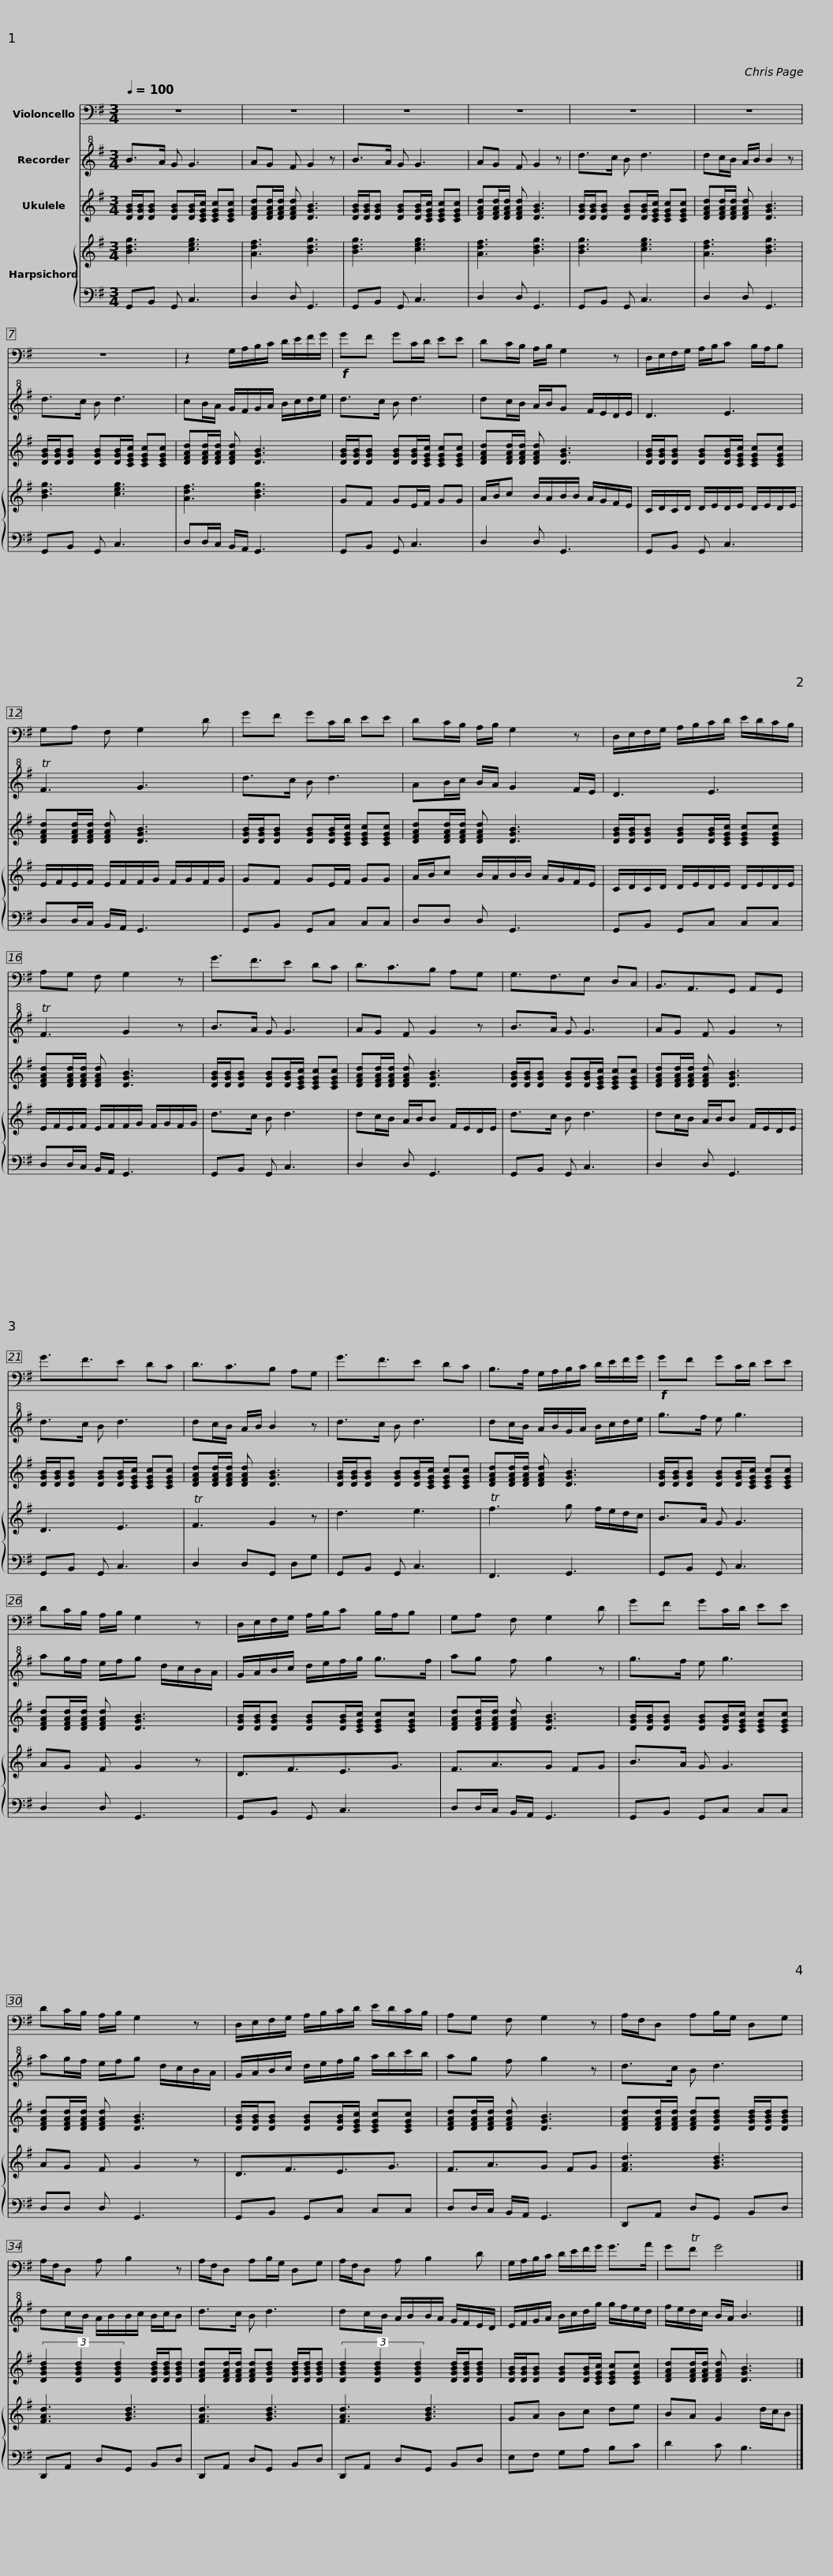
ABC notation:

X:1
%%score 1 2 3 { 4 | 5 }
L:1/8
Q:1/4=100
M:3/4
I:linebreak $
K:G
V:1 bass
V:2 treble+8
V:3 treble
V:4 treble
V:5 bass
V:1
 z6 | z6 | z6 | z6 |$ z6 | %5
 z6 | z6 | z2 G,/A,/B,/C/ D/E/F/G/ |$!f! GF GC/D/ EE | DC/B,/ A,/B,/ G,2 z | %10
 D,/E,/F,/G,/ A,/B,/C B,/A,/B, |$ G,A, F, G,2 D | GF GC/D/ EE | DC/B,/ A,/B,/ G,2 z |$ D,/E,/F,/G,/ A,/B,/C/D/ E/D/C/B,/ | %15
 A,G, F, G,2 z | G3/2F3/2E DC | D3/2C3/2B, A,G, |$ G,3/2F,3/2E, D,C, | B,,3/2A,,3/2G,, A,,G,, | %20
 G3/2F3/2E DC | D3/2C3/2B, A,G, |$ G3/2F3/2E DC | B,>A, G,/A,/B,/C/ D/E/F/G/ |!f! GF GC/D/ EE | %25
 DC/B,/ A,/B,/ G,2 z |$ D,/E,/F,/G,/ A,/B,/C B,/A,/B, | G,A, F, G,2 D | GF GC/D/ EE | DC/B,/ A,/B,/ G,2 z |$ %30
 D,/E,/F,/G,/ A,/B,/C/D/ E/D/C/B,/ | A,G, F, G,2 z | A,/F,/D, A,B,/G,/ D,G, | A,/F,/D, A, B,2 z |$ A,/F,/D, A,B,/G,/ D,G, | %35
 A,/F,/D, A, B,2 D | G,/A,/B,/C/ D/E/F/G/ G>A |$ GTF G4 |] %38
V:2
 B>A G G3 | AG F G2 z | B>A G G3 | AG F G2 z |$ d>c B d3 | %5
 dc/B/ A/B/ B2 z | d>c B d3 | cB/A/ G/F/G/A/ B/c/d/e/ |$ d>c B d3 | dc/B/ A/B/G F/E/D/E/ | %10
 D3 E3 |$ TF3 G3 | d>c B d3 | AB/c/ B/A/ G2 F/E/ |$ D3 E3 | %15
 TF3 G2 z | B>A G G3 | AG F G2 z |$ B>A G G3 | AG F G2 z | %20
 d>c B d3 | dc/B/ A/B/ B2 z |$ d>c B d3 | dc/B/ A/B/G/A/ B/c/d/e/ | g>f e g3 | %25
 ag/f/ e/f/g d/c/B/A/ |$ G/A/B/c/ d/e/f/g/ g>f | ag f g2 z | g>f e g3 | ag/f/ e/f/g d/c/B/A/ |$ %30
 G/A/B/c/ d/e/f/g/ a/b/c'/b/ | ag f g2 z | d>c B d3 | dc/B/ A/B/B/c/ B/c/B |$ d>c B d3 | %35
 dc/B/ A/B/B/A/ G/F/E/D/ | E/F/G/A/ B/c/d/g/ g/f/e/d/ |$ f/e/d/c/ B/A/ B3 |] %38
V:3
 [DGB]/[DGB]/[DGB] [DGB][DGB]/[CEGc]/ [CEGc][CEGc] | [DFAd][DFAd]/[DFAd]/ [DFAd] [DGB]3 | [DGB]/[DGB]/[DGB] [DGB][DGB]/[CEGc]/ [CEGc][CEGc] | [DFAd][DFAd]/[DFAd]/ [DFAd] [DGB]3 |$ [DGB]/[DGB]/[DGB] [DGB][DGB]/[CEGc]/ [CEGc][CEGc] | %5
 [DFAd][DFAd]/[DFAd]/ [DFAd] [DGB]3 | [DGB]/[DGB]/[DGB] [DGB][DGB]/[CEGc]/ [CEGc][CEGc] | [DFAd][DFAd]/[DFAd]/ [DFAd] [DGB]3 |$ [DGB]/[DGB]/[DGB] [DGB][DGB]/[CEGc]/ [CEGc][CEGc] | [DFAd][DFAd]/[DFAd]/ [DFAd] [DGB]3 | %10
 [DGB]/[DGB]/[DGB] [DGB][DGB]/[CEGc]/ [CEGc][CEGc] |$ [DFAd][DFAd]/[DFAd]/ [DFAd] [DGB]3 | [DGB]/[DGB]/[DGB] [DGB][DGB]/[CEGc]/ [CEGc][CEGc] | [DFAd][DFAd]/[DFAd]/ [DFAd] [DGB]3 |$ [DGB]/[DGB]/[DGB] [DGB][DGB]/[CEGc]/ [CEGc][CEGc] | %15
 [DFAd][DFAd]/[DFAd]/ [DFAd] [DGB]3 | [DGB]/[DGB]/[DGB] [DGB][DGB]/[CEGc]/ [CEGc][CEGc] | [DFAd][DFAd]/[DFAd]/ [DFAd] [DGB]3 |$ [DGB]/[DGB]/[DGB] [DGB][DGB]/[CEGc]/ [CEGc][CEGc] | [DFAd][DFAd]/[DFAd]/ [DFAd] [DGB]3 | %20
 [DGB]/[DGB]/[DGB] [DGB][DGB]/[CEGc]/ [CEGc][CEGc] | [DFAd][DFAd]/[DFAd]/ [DFAd] [DGB]3 |$ [DGB]/[DGB]/[DGB] [DGB][DGB]/[CEGc]/ [CEGc][CEGc] | [DFAd][DFAd]/[DFAd]/ [DFAd] [DGB]3 | [DGB]/[DGB]/[DGB] [DGB][DGB]/[CEGc]/ [CEGc][CEGc] | %25
 [DFAd][DFAd]/[DFAd]/ [DFAd] [DGB]3 |$ [DGB]/[DGB]/[DGB] [DGB][DGB]/[CEGc]/ [CEGc][CEGc] | [DFAd][DFAd]/[DFAd]/ [DFAd] [DGB]3 | [DGB]/[DGB]/[DGB] [DGB][DGB]/[CEGc]/ [CEGc][CEGc] | [DFAd][DFAd]/[DFAd]/ [DFAd] [DGB]3 |$ %30
 [DGB]/[DGB]/[DGB] [DGB][DGB]/[CEGc]/ [CEGc][CEGc] | [DFAd][DFAd]/[DFAd]/ [DFAd] [DGB]3 | [DFAd][DFAd]/[DFAd]/ [DFAd][DGBd] [DGBd]/[DGBd]/[DGBd] | (3[DGBd]2 [DGBd]2 [DGBd]2 [DGBd]/[DGBd]/[DGBd] |$ [DFAd][DFAd]/[DFAd]/ [DFAd][DGBd] [DGBd]/[DGBd]/[DGBd] | %35
 (3[DGBd]2 [DGBd]2 [DGBd]2 [DGBd]/[DGBd]/[DGBd] | [DGB]/[DGB]/[DGB] [DGB][DGB]/[CEGc]/ [CEGc][CEGc] |$ [DFAd][DFAd]/[DFAd]/ [DFAd] [DGB]3 |] %38
V:4
 [Bdg]3 [ceg]3 | [Adf]3 [Bdg]3 | [Bdg]3 [ceg]3 | [Adf]3 [Bdg]3 |$ [Bdg]3 [ceg]3 | %5
 [Adf]3 [Bdg]3 | [Bdg]3 [ceg]3 | [Adf]3 [Bdg]3 |$ GF GE/F/ GG | A/B/c B/A/B/B/ A/G/F/E/ | %10
 C/D/C/D/ D/E/D/E/ D/E/D/E/ |$ E/F/E/F/ E/F/F/G/ F/G/F/G/ | GF GE/F/ GG | A/B/c B/A/B/B/ A/G/F/E/ |$ C/D/C/D/ D/E/D/E/ D/E/D/E/ | %15
 E/F/E/F/ E/F/F/G/ F/G/F/G/ | d>c B d3 | dc/B/ A/B/B F/E/D/E/ |$ d>c B d3 | dc/B/ A/B/B F/E/D/E/ | %20
 D3 E3 | TF3 G2 z |$ d3 e3 | Tf3 g f/e/d/c/ | B>A G G3 | %25
 AG F G2 z |$ D3/2F3/2E3/2G3/2 | F3/2A3/2G FG | B>A G G3 | AG F G2 z |$ %30
 D3/2F3/2E3/2G3/2 | F3/2A3/2G FG | [FAd]3 [GBd]3 | [FAd]3 [GBd]3 |$ [FAd]3 [GBd]3 | %35
 [FAd]3 [GBd]3 | GA Bc de |$ BA G2 d/c/B |] %38
V:5
 G,,B,, G,, C,3 | D,2 D, G,,3 | G,,B,, G,, C,3 | D,2 D, G,,3 |$ G,,B,, G,, C,3 | %5
 D,2 D, G,,3 | G,,B,, G,, C,3 | D,D,/C,/ B,,/A,,/ G,,3 |$ G,,B,, G,, C,3 | D,2 D, G,,3 | %10
 G,,B,, G,, C,3 |$ D,D,/C,/ B,,/A,,/ G,,3 | G,,B,, G,,C, C,C, | D,D, D, G,,3 |$ G,,B,, G,,C, C,C, | %15
 D,D,/C,/ B,,/A,,/ G,,3 | G,,B,, G,, C,3 | D,2 D, G,,3 |$ G,,B,, G,, C,3 | D,2 D, G,,3 | %20
 G,,B,, G,, C,3 | D,2 D,G,, D,G, |$ G,,B,, G,, C,3 | F,,3 G,,3 | G,,B,, G,, C,3 | %25
 D,2 D, G,,3 |$ G,,B,, G,, C,3 | D,D,/C,/ B,,/A,,/ G,,3 | G,,B,, G,,C, C,C, | D,D, D, G,,3 |$ %30
 G,,B,, G,,C, C,C, | D,D,/C,/ B,,/A,,/ G,,3 | D,,A,, D,G,, B,,D, | D,,A,, D,G,, B,,D, |$ D,,A,, D,G,, B,,D, | %35
 D,,A,, D,G,, B,,D, | E,F, G,A, B,C |$ D2 C B,3 |] %38
